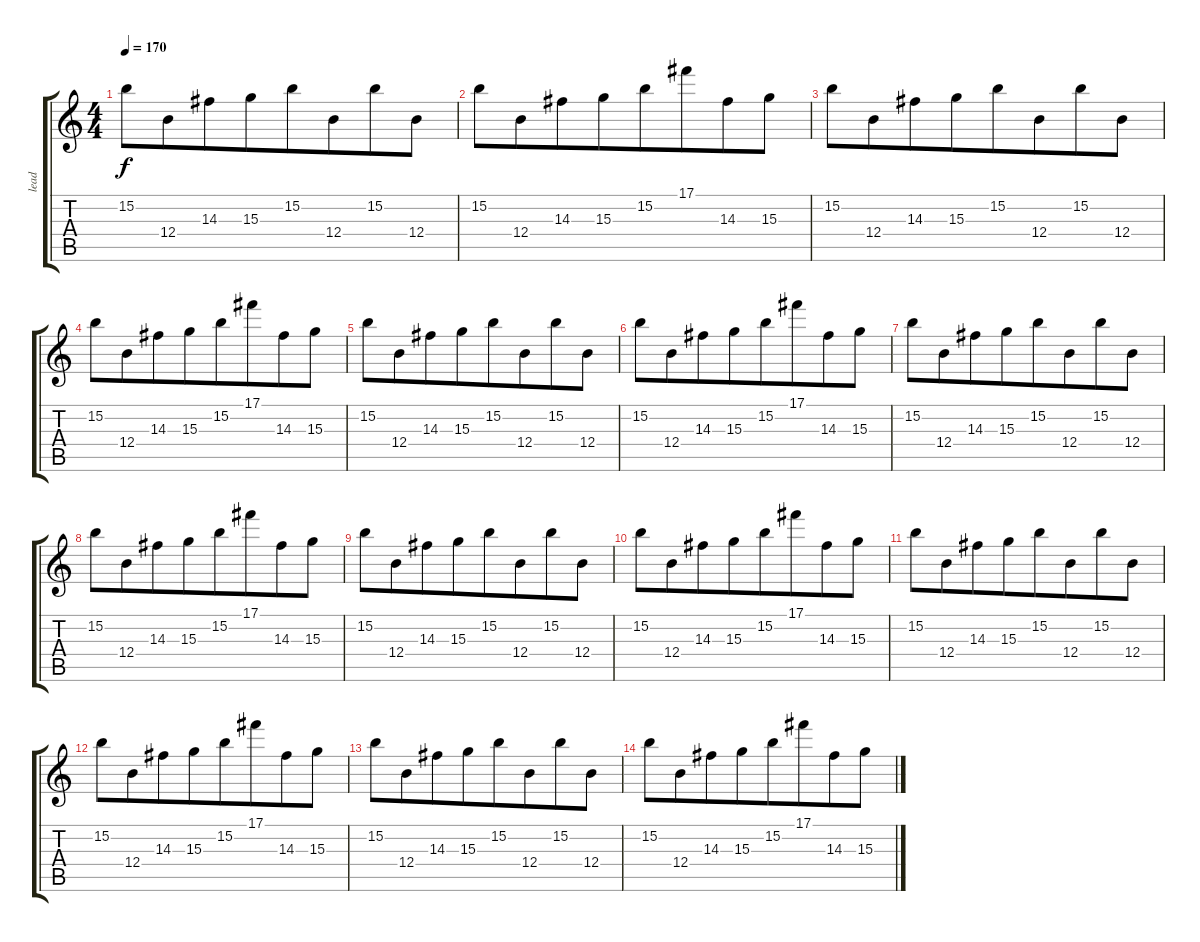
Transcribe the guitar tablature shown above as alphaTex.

\track ("lead" "lead") {instrument overdrivenguitar}
\staff {score tabs}
\tuning (Db4 Ab3 E3 B2 Gb2 B1) {hide}
\ts (4 4)
\tempo 170
\clef g2
\ks c
15.2.8{dy f beam merge} 12.4.8{beam merge} 14.3.8{beam merge} 15.3.8{beam merge} 15.2.8{beam merge} 12.4.8{beam merge} 15.2.8{beam merge} 12.4.8 |
15.2.8{beam merge} 12.4.8{beam merge} 14.3.8{beam merge} 15.3.8{beam merge} 15.2.8{beam merge} 17.1.8{beam merge} 14.3.8{beam merge} 15.3.8 |
15.2.8{beam merge} 12.4.8{beam merge} 14.3.8{beam merge} 15.3.8{beam merge} 15.2.8{beam merge} 12.4.8{beam merge} 15.2.8{beam merge} 12.4.8 |
15.2.8{beam merge} 12.4.8{beam merge} 14.3.8{beam merge} 15.3.8{beam merge} 15.2.8{beam merge} 17.1.8{beam merge} 14.3.8{beam merge} 15.3.8 |
15.2.8{beam merge} 12.4.8{beam merge} 14.3.8{beam merge} 15.3.8{beam merge} 15.2.8{beam merge} 12.4.8{beam merge} 15.2.8{beam merge} 12.4.8 |
15.2.8{beam merge} 12.4.8{beam merge} 14.3.8{beam merge} 15.3.8{beam merge} 15.2.8{beam merge} 17.1.8{beam merge} 14.3.8{beam merge} 15.3.8 |
15.2.8{beam merge} 12.4.8{beam merge} 14.3.8{beam merge} 15.3.8{beam merge} 15.2.8{beam merge} 12.4.8{beam merge} 15.2.8{beam merge} 12.4.8 |
15.2.8{beam merge} 12.4.8{beam merge} 14.3.8{beam merge} 15.3.8{beam merge} 15.2.8{beam merge} 17.1.8{beam merge} 14.3.8{beam merge} 15.3.8 |
15.2.8{beam merge} 12.4.8{beam merge} 14.3.8{beam merge} 15.3.8{beam merge} 15.2.8{beam merge} 12.4.8{beam merge} 15.2.8{beam merge} 12.4.8 |
15.2.8{beam merge} 12.4.8{beam merge} 14.3.8{beam merge} 15.3.8{beam merge} 15.2.8{beam merge} 17.1.8{beam merge} 14.3.8{beam merge} 15.3.8 |
15.2.8{beam merge} 12.4.8{beam merge} 14.3.8{beam merge} 15.3.8{beam merge} 15.2.8{beam merge} 12.4.8{beam merge} 15.2.8{beam merge} 12.4.8 |
15.2.8{beam merge} 12.4.8{beam merge} 14.3.8{beam merge} 15.3.8{beam merge} 15.2.8{beam merge} 17.1.8{beam merge} 14.3.8{beam merge} 15.3.8 |
15.2.8{beam merge} 12.4.8{beam merge} 14.3.8{beam merge} 15.3.8{beam merge} 15.2.8{beam merge} 12.4.8{beam merge} 15.2.8{beam merge} 12.4.8 |
15.2.8{beam merge} 12.4.8{beam merge} 14.3.8{beam merge} 15.3.8{beam merge} 15.2.8{beam merge} 17.1.8{beam merge} 14.3.8{beam merge} 15.3.8
